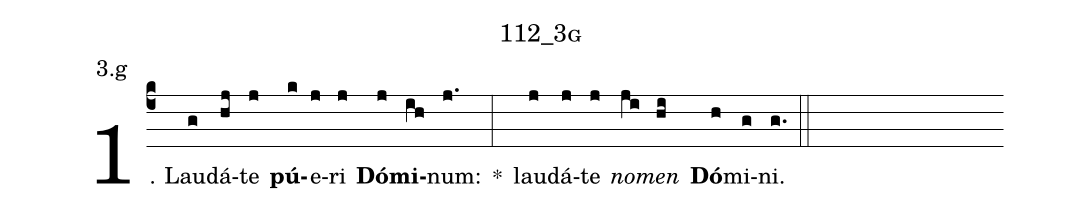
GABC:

name: 112_3g;
annotation: 3.g;
%%
(c4)1. Lau(g)dá(hj)te(j) <b>pú</b>(k)e(j)ri(j) <b>Dó</b>(j)<b>mi</b>(ih)num:(j.) *(:) lau(j)dá(j)te(j) <i>no</i>(ji)<i>men</i>(hi) <b>Dó</b>(h)mi(g)ni.(g.) (::)


%E(j) u(j) o(ji) u(hi) a(h) e.(g.) (::)
